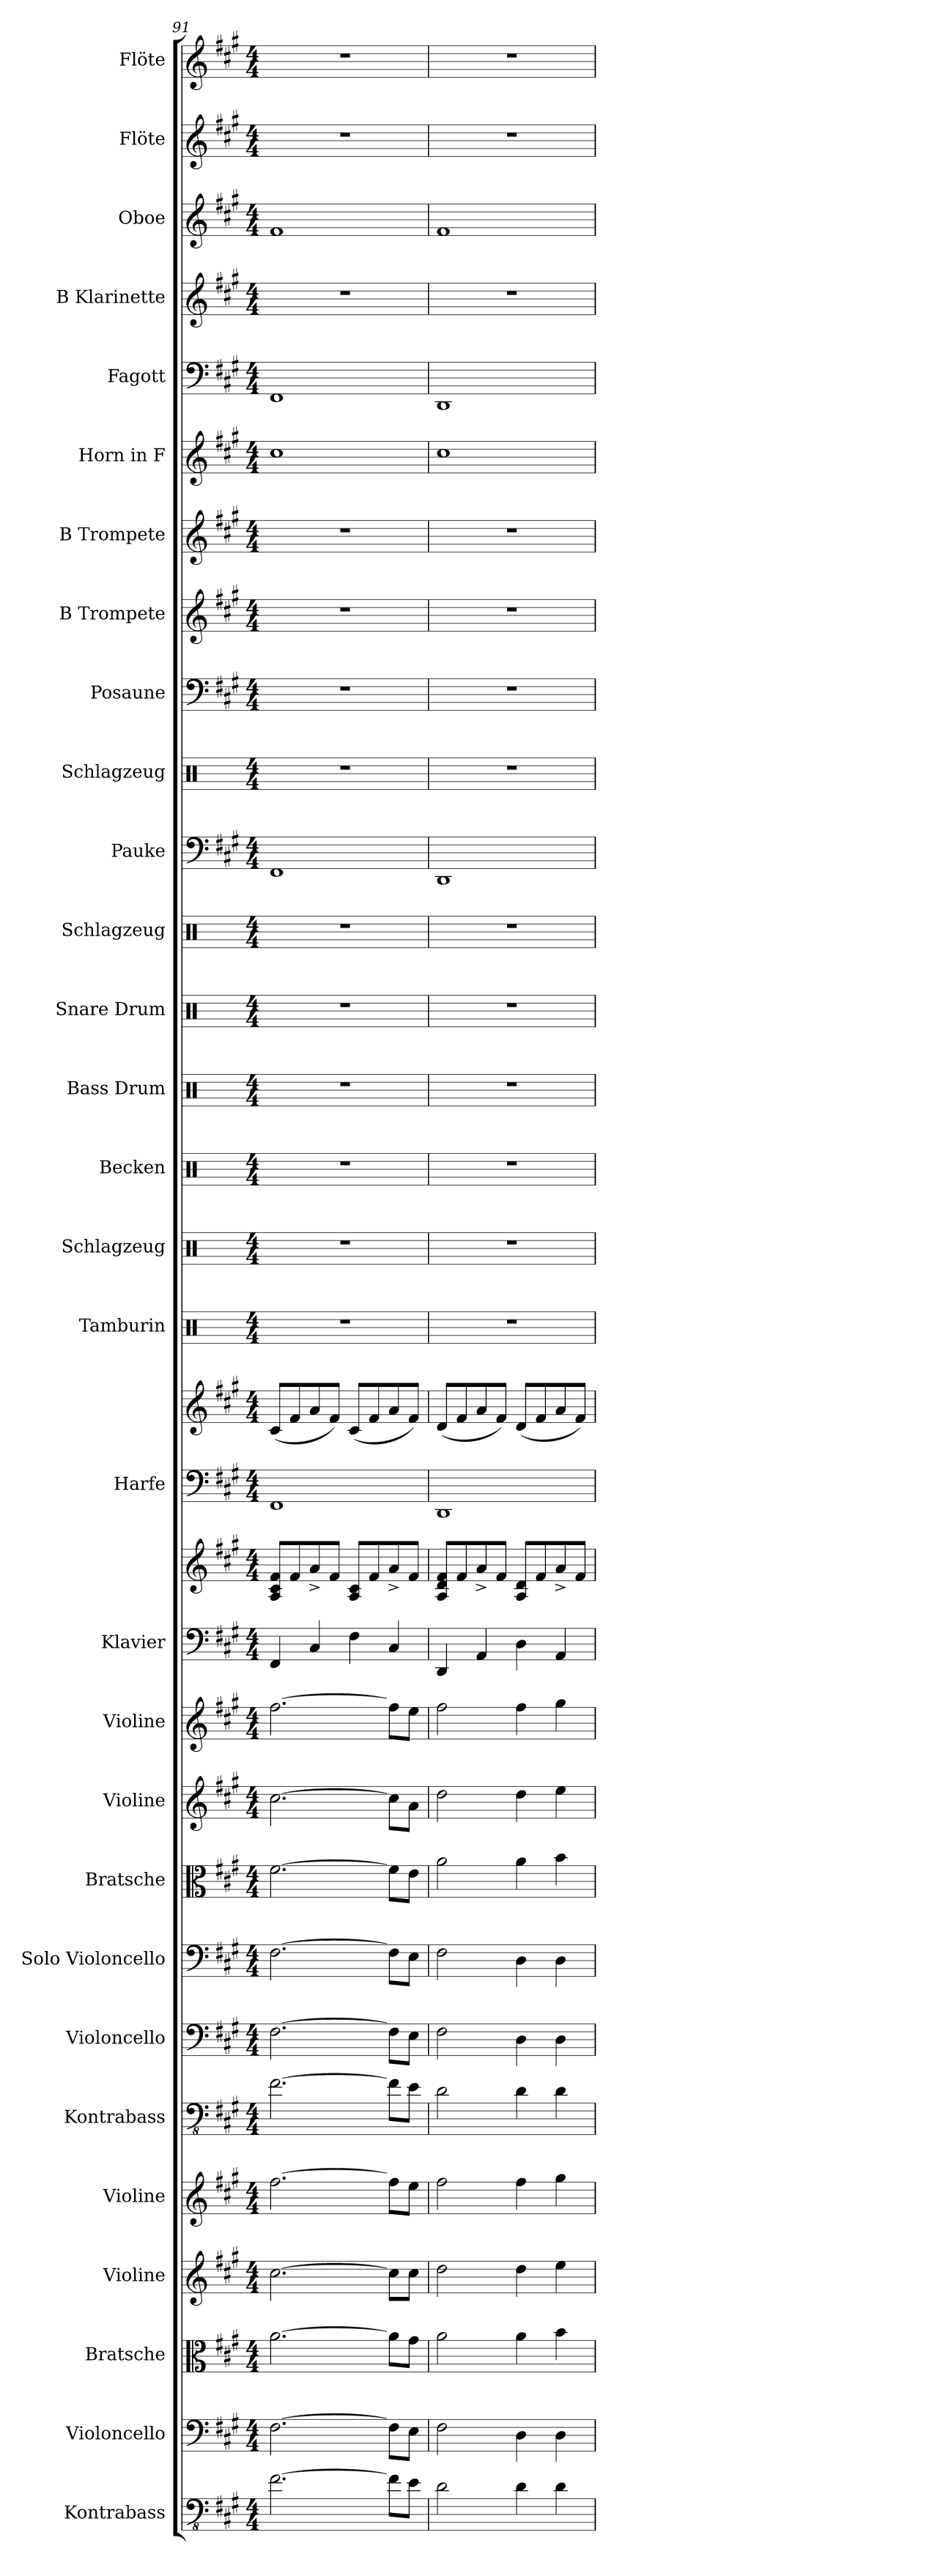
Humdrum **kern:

**kern	**kern	**kern	**kern	**kern	**kern	**kern	**kern	**kern	**kern	**kern	**kern	**kern	**kern	**kern	**kern	**kern	**kern	**kern	**kern	**kern	**kern	**kern	**kern	**kern	**kern	**kern	**kern	**kern	**kern	**kern	**kern
*part30	*part29	*part28	*part27	*part26	*part25	*part24	*part23	*part22	*part21	*part20	*part19	*part19	*part18	*part18	*part17	*part16	*part15	*part14	*part13	*part12	*part11	*part10	*part9	*part8	*part7	*part6	*part5	*part4	*part3	*part2	*part1
*staff32	*staff31	*staff30	*staff29	*staff28	*staff27	*staff26	*staff25	*staff24	*staff23	*staff22	*staff21	*staff20	*staff19	*staff18	*staff17	*staff16	*staff15	*staff14	*staff13	*staff12	*staff11	*staff10	*staff9	*staff8	*staff7	*staff6	*staff5	*staff4	*staff3	*staff2	*staff1
*I"Kontrabass	*I"Violoncello	*I"Bratsche	*I"Violine	*I"Violine	*I"Kontrabass	*I"Violoncello	*I"Solo Violoncello	*I"Bratsche	*I"Violine	*I"Violine	*I"Klavier	*	*I"Harfe	*	*I"Tamburin	*I"Schlagzeug	*I"Becken	*I"Bass Drum	*I"Snare Drum	*I"Schlagzeug	*I"Pauke	*I"Schlagzeug	*I"Posaune	*I"B Trompete	*I"B Trompete	*I"Horn in F	*I"Fagott	*I"B Klarinette	*I"Oboe	*I"Flöte	*I"Flöte
*I'Kb.	*I'Vc.	*I'Bra.	*I'Vl.	*I'Vl.	*I'Kb.	*I'Vc.	*I'Vc.	*I'Bra.	*I'Vl.	*I'Vl.	*I'Klav.	*	*I'Hrf.	*	*I'Tamb.	*I'Slzg.	*I'Bkn.	*I'B. Dr.	*I'Sn. Dr.	*I'Slzg.	*I'Pk.	*I'Slzg.	*I'Psn.	*I'B Tpt.	*I'B Tpt.	*	*I'Fgt.	*I'B Kl.	*I'Ob.	*I'Fl.	*I'Fl.
*clefFv4	*clefF4	*clefC3	*clefG2	*clefG2	*clefFv4	*clefF4	*clefF4	*clefC3	*clefG2	*clefG2	*clefF4	*clefG2	*clefF4	*clefG2	*clefX	*clefX	*clefX	*clefX	*clefX	*clefX	*clefF4	*clefX	*clefF4	*clefG2	*clefG2	*clefG2	*clefF4	*clefG2	*clefG2	*clefG2	*clefG2
*ITrd7c12	*	*	*	*	*ITrd7c12	*	*	*	*	*	*	*	*	*	*	*	*	*	*	*	*	*	*	*ITrd1c2	*ITrd1c2	*ITrd4c7	*	*ITrd1c2	*	*	*
*k[f#c#g#]	*k[f#c#g#]	*k[f#c#g#]	*k[f#c#g#]	*k[f#c#g#]	*k[f#c#g#]	*k[f#c#g#]	*k[f#c#g#]	*k[f#c#g#]	*k[f#c#g#]	*k[f#c#g#]	*k[f#c#g#]	*k[f#c#g#]	*k[f#c#g#]	*k[f#c#g#]	*k[]	*k[]	*k[]	*k[]	*k[]	*k[]	*k[f#c#g#]	*k[]	*k[f#c#g#]	*k[f#]	*k[f#]	*k[f#c#]	*k[f#c#g#]	*k[f#]	*k[f#c#g#]	*k[f#c#g#]	*k[f#c#g#]
*M4/4	*M4/4	*M4/4	*M4/4	*M4/4	*M4/4	*M4/4	*M4/4	*M4/4	*M4/4	*M4/4	*M4/4	*M4/4	*M4/4	*M4/4	*M4/4	*M4/4	*M4/4	*M4/4	*M4/4	*M4/4	*M4/4	*M4/4	*M4/4	*M4/4	*M4/4	*M4/4	*M4/4	*M4/4	*M4/4	*M4/4	*M4/4
=91	=91	=91	=91	=91	=91	=91	=91	=91	=91	=91	=91	=91	=91	=91	=91	=91	=91	=91	=91	=91	=91	=91	=91	=91	=91	=91	=91	=91	=91	=91	=91
[2.FF#\	[2.F#\	[2.a\	[2.cc#\	[2.ff#\	[2.FF#\	[2.F#\	[2.F#\	[2.f#\	[2.cc#\	[2.ff#\	4FF#/	8A/ 8c#/ 8f#/L	1FF#	(8c#/L	1r	1r	1r	1r	1r	1r	1FF#	1r	1r	1r	1r	1f#	1FF#	1r	1f#	1r	1r
.	.	.	.	.	.	.	.	.	.	.	.	8f#/	.	8f#/	.	.	.	.	.	.	.	.	.	.	.	.	.	.	.	.	.
.	.	.	.	.	.	.	.	.	.	.	4C#/	8a^/	.	8a/	.	.	.	.	.	.	.	.	.	.	.	.	.	.	.	.	.
.	.	.	.	.	.	.	.	.	.	.	.	8f#/J	.	8f#/J)	.	.	.	.	.	.	.	.	.	.	.	.	.	.	.	.	.
.	.	.	.	.	.	.	.	.	.	.	4F#\	8A/ 8c#/L	.	(8c#/L	.	.	.	.	.	.	.	.	.	.	.	.	.	.	.	.	.
.	.	.	.	.	.	.	.	.	.	.	.	8f#/	.	8f#/	.	.	.	.	.	.	.	.	.	.	.	.	.	.	.	.	.
8FF#\L]	8F#\L]	8a\L]	8cc#\L]	8ff#\L]	8FF#\L]	8F#\L]	8F#\L]	8f#\L]	8cc#\L]	8ff#\L]	4C#/	8a^/	.	8a/	.	.	.	.	.	.	.	.	.	.	.	.	.	.	.	.	.
8EE\J	8E\J	8g#\J	8cc#\J	8ee\J	8EE\J	8E\J	8E\J	8e\J	8a\J	8ee\J	.	8f#/J	.	8f#/J)	.	.	.	.	.	.	.	.	.	.	.	.	.	.	.	.	.
=92	=92	=92	=92	=92	=92	=92	=92	=92	=92	=92	=92	=92	=92	=92	=92	=92	=92	=92	=92	=92	=92	=92	=92	=92	=92	=92	=92	=92	=92	=92	=92
2DD\	2F#\	2a\	2dd\	2ff#\	2DD\	2F#\	2F#\	2a\	2dd\	2ff#\	4DD/	8A/ 8d/ 8f#/L	1DD	(8d/L	1r	1r	1r	1r	1r	1r	1DD	1r	1r	1r	1r	1f#	1DD	1r	1f#	1r	1r
.	.	.	.	.	.	.	.	.	.	.	.	8f#/	.	8f#/	.	.	.	.	.	.	.	.	.	.	.	.	.	.	.	.	.
.	.	.	.	.	.	.	.	.	.	.	4AA/	8a^/	.	8a/	.	.	.	.	.	.	.	.	.	.	.	.	.	.	.	.	.
.	.	.	.	.	.	.	.	.	.	.	.	8f#/J	.	8f#/J)	.	.	.	.	.	.	.	.	.	.	.	.	.	.	.	.	.
4DD\	4D\	4a\	4dd\	4ff#\	4DD\	4D\	4D\	4a\	4dd\	4ff#\	4D\	8A/ 8d/L	.	(8d/L	.	.	.	.	.	.	.	.	.	.	.	.	.	.	.	.	.
.	.	.	.	.	.	.	.	.	.	.	.	8f#/	.	8f#/	.	.	.	.	.	.	.	.	.	.	.	.	.	.	.	.	.
4DD\	4D\	4b\	4ee\	4gg#\	4DD\	4D\	4D\	4b\	4ee\	4gg#\	4AA/	8a^/	.	8a/	.	.	.	.	.	.	.	.	.	.	.	.	.	.	.	.	.
.	.	.	.	.	.	.	.	.	.	.	.	8f#/J	.	8f#/J)	.	.	.	.	.	.	.	.	.	.	.	.	.	.	.	.	.
=	=	=	=	=	=	=	=	=	=	=	=	=	=	=	=	=	=	=	=	=	=	=	=	=	=	=	=	=	=	=	=
*-	*-	*-	*-	*-	*-	*-	*-	*-	*-	*-	*-	*-	*-	*-	*-	*-	*-	*-	*-	*-	*-	*-	*-	*-	*-	*-	*-	*-	*-	*-	*-
